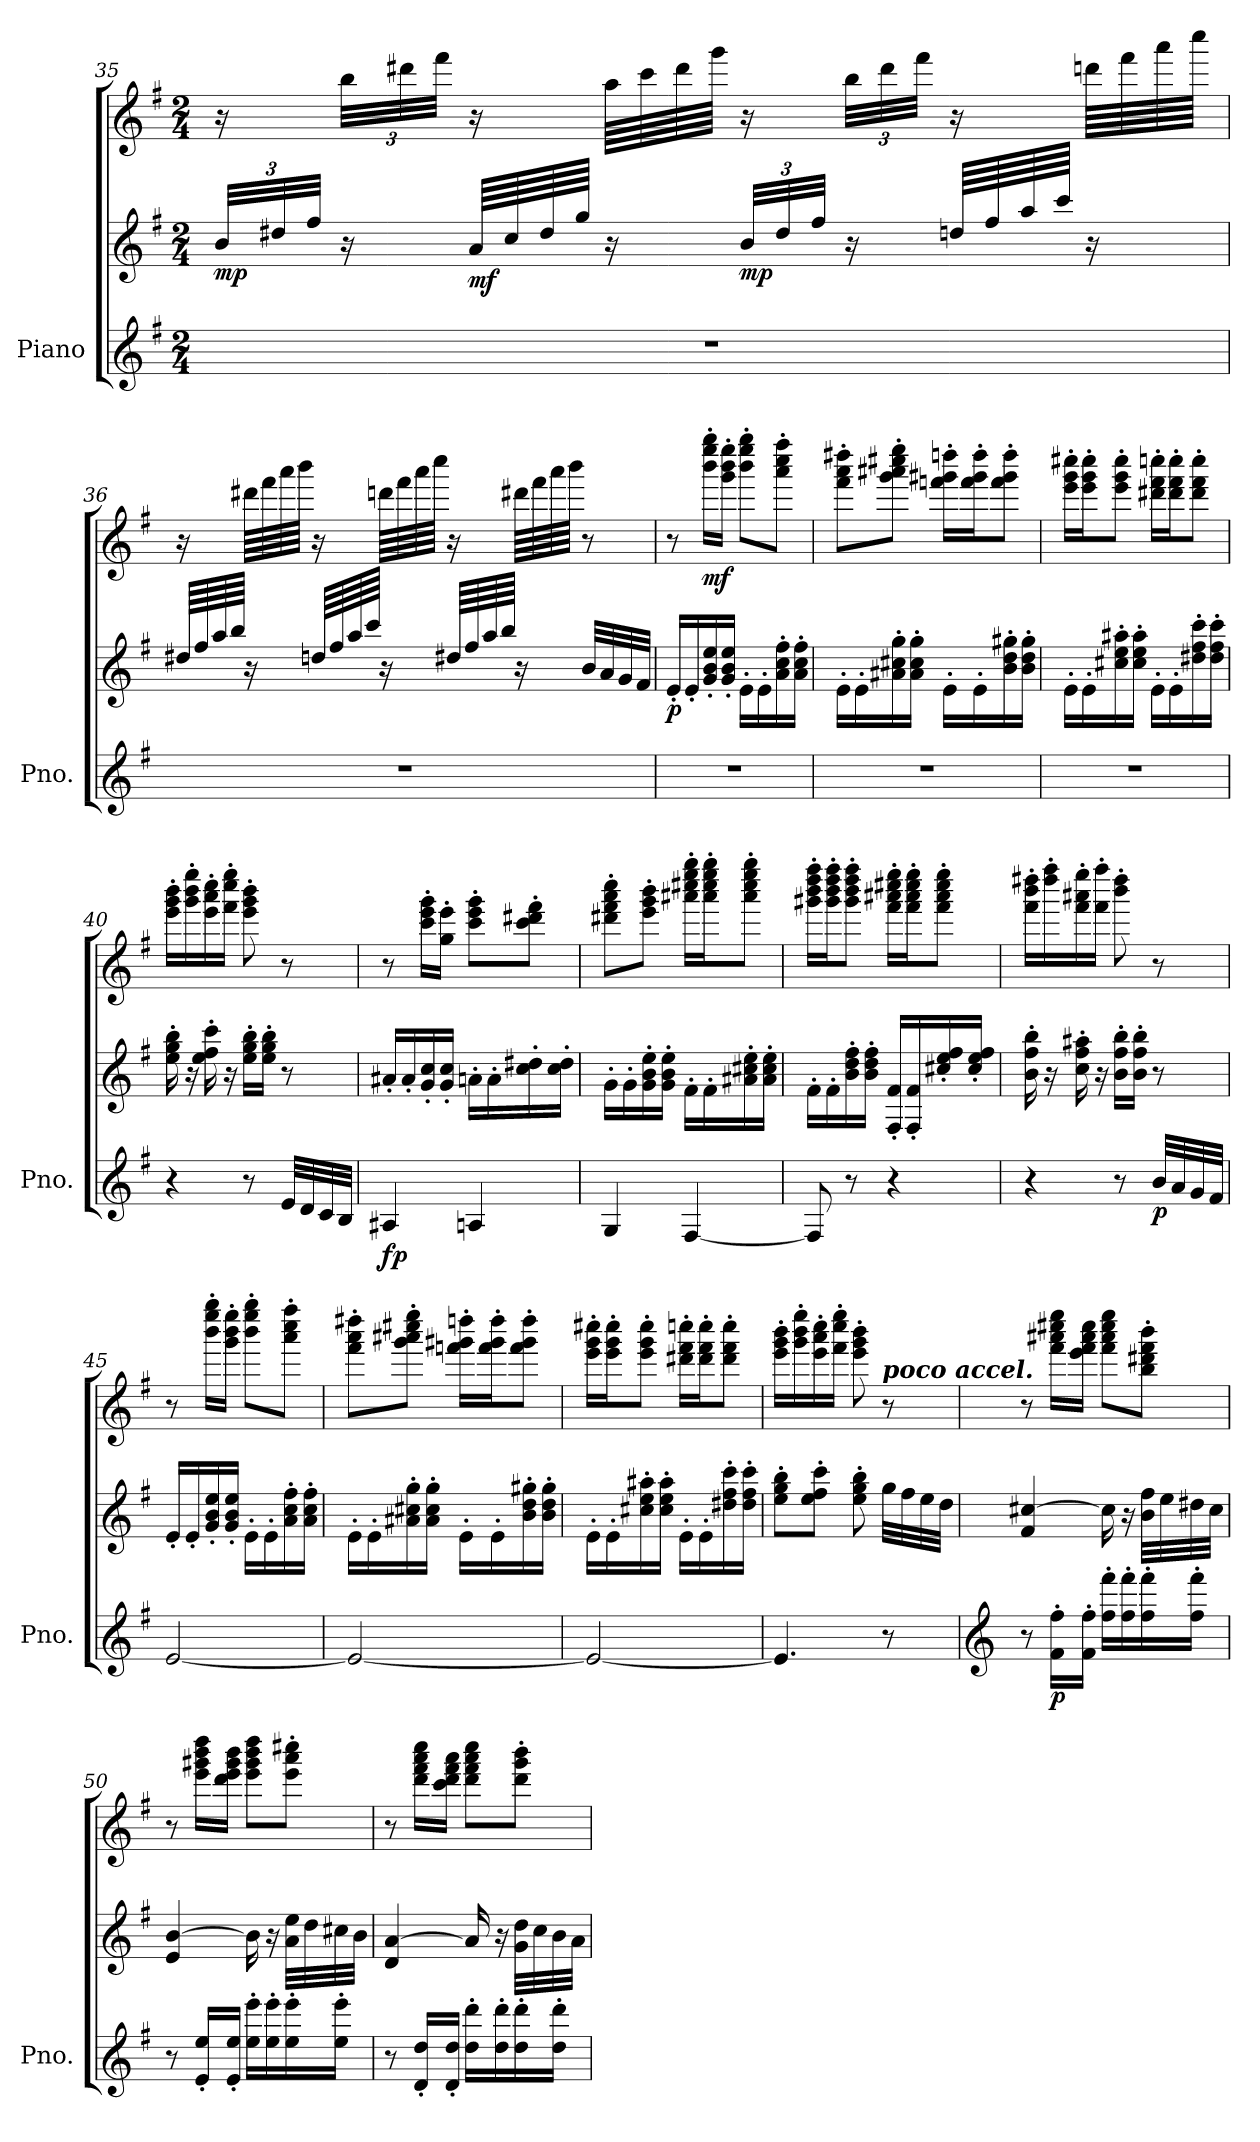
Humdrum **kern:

**kern	**kern	**kern	**dynam
*part1	*part1	*part1	*part1
*staff3	*staff2	*staff1	*staff1/2/3
*I"Piano	*	*	*
*I'Pno.	*	*	*
*clefG2	*clefG2	*clefG2	*
*k[f#]	*k[f#]	*k[f#]	*
*M2/4	*M2/4	*M2/4	*
*	*Xbrackettup	*	*
=35	=35	=35	=35
!	!	!	!LO:DY:b=2
2r	(>48b/LLL	16r	mp
.	48dd#X/	.	.
.	48ff#/JJJ	.	.
*	*	*Xbrackettup	*
.	16r	48bb\LLL	.
.	.	48ddd#X\	.
.	.	48fff#\JJJ	.
!	!	!	!LO:DY:b=2
.	(>64a/LLLL	16r	mf
.	64cc/	.	.
.	64dd#/	.	.
.	64gg/JJJJ	.	.
.	16r	64aa\LLLL	.
.	.	64ccc\	.
.	.	64ddd#\	.
.	.	64ggg\JJJJ	.
!	!	!	!LO:DY:b=2
.	(>48b/LLL	16r	mp
.	48dd#/	.	.
.	48ff#/JJJ	.	.
.	16r	48bb\LLL	.
.	.	48ddd#\	.
.	.	48fff#\JJJ	.
.	64ddn/LLLL	16r	.
.	64ff#/	.	.
.	64aa/	.	.
.	64ccc/JJJJ	.	.
.	16r	64dddn\LLLL	.
.	.	64fff#\	.
.	.	64aaa\	.
.	.	64cccc\JJJJ	.
!!LO:LB:g=z
=36	=36	=36	=36
2r	64dd#X/LLLL	16r	.
.	64ff#/	.	.
.	64aa/	.	.
.	64bb/JJJJ	.	.
.	16r	64ddd#X\LLLL	.
.	.	64fff#\	.
.	.	64aaa\	.
.	.	64bbb\JJJJ)	.
.	64ddn/LLLL	16r	.
.	64ff#/	.	.
.	64aa/	.	.
.	64ccc/JJJJ	.	.
.	16r	64dddn\LLLL	.
.	.	64fff#\	.
.	.	64aaa\	.
.	.	64cccc\JJJJ)	.
.	64dd#X/LLLL	16r	.
.	64ff#/	.	.
.	64aa/	.	.
.	64bb/JJJJ	.	.
.	16r	64ddd#X\LLLL	.
.	.	64fff#\	.
.	.	64aaa\	.
.	.	64bbb\JJJJ)	.
.	32b/LLL	8r	.
.	32a/	.	.
.	32g/	.	.
.	32f#/JJJ	.	.
=37	=37	=37	=37
!	!	!	!LO:DY:b=2
2r	16e'/LL	8r	p
.	16e'/	.	.
!	!	!	!LO:DY:b
.	16g/' 16b/' 16ee/'	16bbb\' 16eeee\' 16gggg\'LL	mf
.	16g/' 16b/' 16ee/'JJ	16ggg\' 16bbb\' 16eeee\'JJ	.
.	16e'\LL	8bbb\' 8eeee\' 8gggg\'L	.
.	16e'\	.	.
.	16a\' 16cc\' 16ff#\'	8aaa\' 8cccc\' 8ffff#\'J	.
.	16a\' 16cc\' 16ff#\'JJ	.	.
=38	=38	=38	=38
2r	16e'\LL	8fff#\' 8aaa\' 8dddd#X\'L	.
.	16e'\	.	.
.	16a#X\' 16cc#X\' 16gg\'	8ggg\' 8aaa#X\' 8cccc#X\' 8eeee\'J	.
.	16a#\' 16cc#\' 16gg\'JJ	.	.
.	16e'\LL	16fffn\' 16ggg#X\' 16ddddn\'LL	.
.	16e'\	16fff\' 16ggg#\' 16dddd\'J	.
.	16b\' 16dd\' 16gg#X\'	8fff\' 8ggg#\' 8dddd\'J	.
.	16b\' 16dd\' 16gg#\'JJ	.	.
=39	=39	=39	=39
2r	16e'\LL	16eee\' 16ggg\' 16cccc#X\'LL	.
.	16e'\	16eee\' 16ggg\' 16cccc#\'J	.
.	16cc#X\' 16ee\' 16aa#X\'	8eee\' 8ggg\' 8cccc#\'J	.
.	16cc#\' 16ee\' 16aa#\'JJ	.	.
.	16e'\LL	16ddd#X\' 16fff#\' 16ccccn\'LL	.
.	16e'\	16ddd#\' 16fff#\' 16cccc\'J	.
.	16dd#X\' 16ff#\' 16ccc\'	8ddd#\' 8fff#\' 8cccc\'J	.
.	16dd#\' 16ff#\' 16ccc\'JJ	.	.
!!LO:LB:g=z
=40	=40	=40	=40
4r	16ee\' 16gg\' 16bb\'	16eee\' 16ggg\' 16bbb\'LL	.
.	16r	16ggg\' 16bbb\' 16eeee\'	.
.	16ee\' 16ff#\' 16ccc\'	16eee\' 16aaa\' 16cccc\'	.
.	16r	16fff#\' 16cccc\' 16eeee\'JJ	.
8r	16ee\' 16gg\' 16bb\'LL	8eee\' 8ggg\' 8bbb\'	.
.	16ee\' 16gg\' 16bb\'JJ	.	.
32e/LLL	8r	8r	.
32d/	.	.	.
32c/	.	.	.
32B/JJJ	.	.	.
=41	=41	=41	=41
!	!	!	!LO:DY:b=3
4A#X/	16a#X'/LL	8r	fp
.	16a#'/	.	.
.	16g/' 16cc/'	16ccc\' 16eee\' 16ggg\'LL	.
.	16g/' 16cc/'JJ	16gg\' 16eee\'JJ	.
4An/	16an'\LL	8ccc\' 8eee\' 8ggg\'L	.
.	16a'\	.	.
.	16cc\' 16dd#X\'	8ccc\' 8ddd#X\' 8fff#\'J	.
.	16cc\' 16dd#\'JJ	.	.
=42	=42	=42	=42
4G/	16g'\LL	8ddd#X\' 8fff#\' 8aaa\' 8cccc\'L	.
.	16g'\	.	.
.	16g\' 16b\' 16ee\'	8eee\' 8ggg\' 8bbb\'J	.
.	16g\' 16b\' 16ee\'JJ	.	.
[4F#/	16f#'\LL	16aaa#X\' 16cccc#X\' 16eeee\' 16gggg\'LL	.
.	16f#'\	16aaa#\' 16cccc#\' 16eeee\' 16gggg\'J	.
.	16a#X\' 16cc#X\' 16ee\'	8aaa#\' 8cccc#\' 8eeee\' 8gggg\'J	.
.	16a#\' 16cc#\' 16ee\'JJ	.	.
=43	=43	=43	=43
8F#/]	16f#'\LL	16ggg#X\' 16bbb\' 16dddd\' 16ffff#\'LL	.
.	16f#'\	16ggg#\' 16bbb\' 16dddd\' 16ffff#\'J	.
8r	16b\' 16dd\' 16ff#\'	8ggg#\' 8bbb\' 8dddd\' 8ffff#\'J	.
.	16b\' 16dd\' 16ff#\'JJ	.	.
4r	16F#/' 16f#/'LL	16fff#\' 16aaa#X\' 16cccc#X\' 16eeee\'LL	.
.	16F#/' 16f#/'	16fff#\' 16aaa#\' 16cccc#\' 16eeee\'J	.
.	16cc#X/' 16ee/' 16ff#/'	8fff#\' 8aaa#\' 8cccc#\' 8eeee\'J	.
.	16cc#/' 16ee/' 16ff#/'JJ	.	.
=44	=44	=44	=44
4r	16b\' 16ff#\' 16bb\'	16fff#\' 16bbb\' 16dddd#X\'LL	.
.	16r	16dddd#\' 16ffff#\'	.
.	16cc\' 16ff#\' 16aa#X\'	16fff#\' 16aaa#X\' 16eeee\'	.
.	16r	16fff#\' 16ffff#\'JJ	.
8r	16b\' 16ff#\' 16bb\'LL	8bbb\' 8dddd#\'	.
.	16b\' 16ff#\' 16bb\'JJ	.	.
!	!	!	!LO:DY:b=3
32b/LLL	8r	8r	p
32a/	.	.	.
32g/	.	.	.
32f#/JJJ	.	.	.
!!LO:PB:g=z
=45	=45	=45	=45
[2e/	16e'/LL	8r	.
.	16e'/	.	.
.	16g/' 16b/' 16ee/'	16bbb\' 16eeee\' 16gggg\'LL	.
.	16g/' 16b/' 16ee/'JJ	16ggg\' 16bbb\' 16eeee\'JJ	.
.	16e'\LL	8bbb\' 8eeee\' 8gggg\'L	.
.	16e'\	.	.
.	16a\' 16cc\' 16ff#\'	8aaa\' 8cccc\' 8ffff#\'J	.
.	16a\' 16cc\' 16ff#\'JJ	.	.
=46	=46	=46	=46
2e/_	16e'\LL	8fff#\' 8aaa\' 8dddd#X\'L	.
.	16e'\	.	.
.	16a#X\' 16cc#X\' 16gg\'	8ggg\' 8aaa#X\' 8cccc#X\' 8eeee\'J	.
.	16a#\' 16cc#\' 16gg\'JJ	.	.
.	16e'\LL	16fffn\' 16ggg#X\' 16ddddn\'LL	.
.	16e'\	16fff\' 16ggg#\' 16dddd\'J	.
.	16b\' 16dd\' 16gg#X\'	8fff\' 8ggg#\' 8dddd\'J	.
.	16b\' 16dd\' 16gg#\'JJ	.	.
=47	=47	=47	=47
2e/_	16e'\LL	16eee\' 16ggg\' 16cccc#X\'LL	.
.	16e'\	16eee\' 16ggg\' 16cccc#\'J	.
.	16cc#X\' 16ee\' 16aa#X\'	8eee\' 8ggg\' 8cccc#\'J	.
.	16cc#\' 16ee\' 16aa#\'JJ	.	.
.	16e'\LL	16ddd#X\' 16fff#\' 16ccccn\'LL	.
.	16e'\	16ddd#\' 16fff#\' 16cccc\'J	.
.	16dd#X\' 16ff#\' 16ccc\'	8ddd#\' 8fff#\' 8cccc\'J	.
.	16dd#\' 16ff#\' 16ccc\'JJ	.	.
=48	=48	=48	=48
4.e/]	8ee\' 8gg\' 8bb\'L	16eee\' 16ggg\' 16bbb\'LL	.
.	.	16ggg\' 16bbb\' 16eeee\'	.
.	8ee\' 8ff#\' 8ccc\'J	16eee\' 16aaa\' 16cccc\'	.
.	.	16fff#\' 16cccc\' 16eeee\'JJ	.
.	8ee\' 8gg\' 8bb\'	8eee\' 8ggg\' 8bbb\'	.
!	!	!LO:TX:a:Bi:t=poco accel.	!
8r	32gg\LLL	8r	.
.	32ff#\	.	.
.	32ee\	.	.
.	32dd\JJJ	.	.
=49	=49	=49	=49
*clefG2	*	*	*
8r	4f#/ [4cc#X/	8r	.
*	*	*MM59	*
!	!	!	!LO:DY:b=3
16f#\' 16ff#\'LL	.	16fff#\ 16aaa#X\ 16cccc#X\ 16eeee\LL	p
16f#\' 16ff#\'JJ	.	16eee\ 16fff#\ 16aaa#\ 16cccc#\JJ	.
16ff#\' 16fff#\'LL	16cc#\]	8fff#\ 8aaa#\ 8cccc#\ 8eeee\L	.
16ff#\' 16fff#\'	16r	.	.
16ff#\' 16fff#\'	32b\ 32ff#\LLL	8bb\' 8ddd#X\' 8fff#\' 8bbb\'J	.
.	32ee\	.	.
16ff#\' 16fff#\'JJ	32dd#X\	.	.
.	32cc#\JJJ	.	.
!!LO:LB:g=z
=50	=50	=50	=50
8r	4e/ [4b/	8r	.
16e/' 16ee/'LL	.	16eee\ 16ggg#X\ 16bbb\ 16dddd\LL	.
16e/' 16ee/'JJ	.	16ddd\ 16eee\ 16ggg#\ 16bbb\JJ	.
16ee\' 16eee\'LL	16b\]	8eee\ 8ggg#\ 8bbb\ 8dddd\L	.
16ee\' 16eee\'	16r	.	.
16ee\' 16eee\'	32a\ 32ee\LLL	8eee\' 8aaa\' 8cccc#X\'J	.
.	32dd\	.	.
16ee\' 16eee\'JJ	32cc#X\	.	.
.	32b\JJJ	.	.
=51	=51	=51	=51
8r	4d/ [4a/	8r	.
*	*	*MM60	*
16d/' 16dd/'LL	.	16ddd\ 16fff#\ 16aaa\ 16cccc\LL	.
16d/' 16dd/'JJ	.	16ccc\ 16ddd\ 16fff#\ 16aaa\JJ	.
16dd\' 16ddd\'LL	16a/]	8ddd\ 8fff#\ 8aaa\ 8cccc\L	.
16dd\' 16ddd\'	16r	.	.
16dd\' 16ddd\'	32g\ 32dd\LLL	8ddd\' 8ggg\' 8bbb\'J	.
.	32cc\	.	.
16dd\' 16ddd\'JJ	32b\	.	.
.	32a\JJJ	.	.
=	=	=	=
*-	*-	*-	*-
